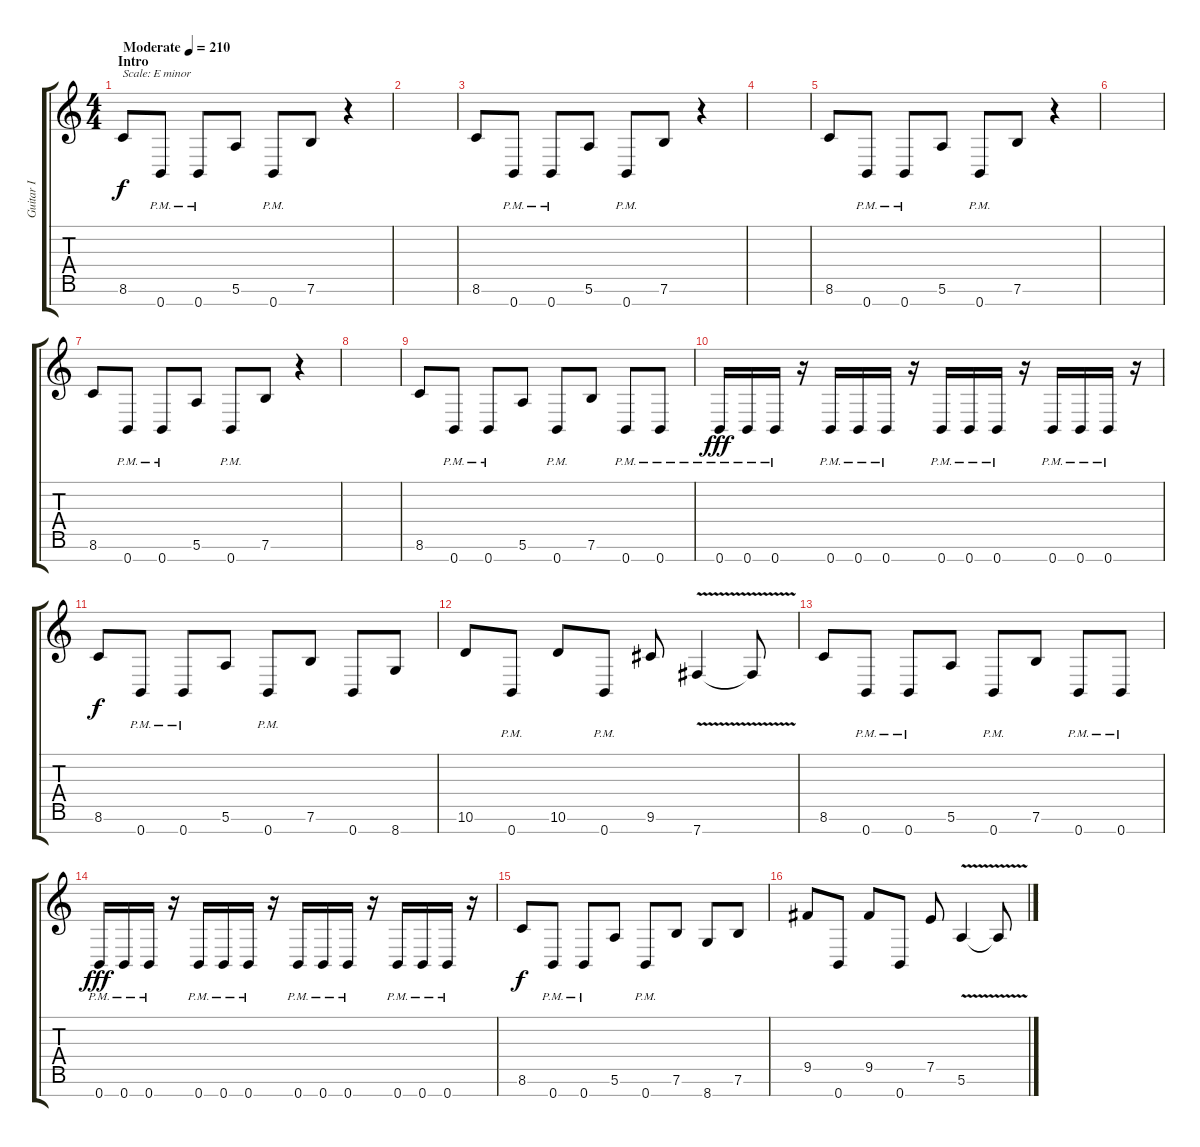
\track ("Guitar I" "Guitar I") {instrument distortionguitar}
\staff {score tabs}
\tuning (E4 B3 G3 D3 A2 E2 B1) {hide}
\ts (4 4)
\section ("" "Intro")
\tempo (210 "Moderate")
\clef g2
\ks c
8.6.8{txt "Scale: E minor" dy f instrument distortionguitar} 0.7{pm}.8 0.7{pm}.8 5.6.8 0.7{pm}.8 7.6.8 r.4 |
|
8.6.8 0.7{pm}.8 0.7{pm}.8 5.6.8 0.7{pm}.8 7.6.8 r.4 |
|
8.6.8 0.7{pm}.8 0.7{pm}.8 5.6.8 0.7{pm}.8 7.6.8 r.4 |
|
8.6.8 0.7{pm}.8 0.7{pm}.8 5.6.8 0.7{pm}.8 7.6.8 r.4 |
|
8.6.8 0.7{pm}.8 0.7{pm}.8 5.6.8 0.7{pm}.8 7.6.8 0.7{pm}.8 0.7{pm}.8 |
0.7{pm}.16{dy fff} 0.7{pm}.16 0.7{pm}.16 r.16 0.7{pm}.16 0.7{pm}.16 0.7{pm}.16 r.16 0.7{pm}.16 0.7{pm}.16 0.7{pm}.16 r.16 0.7{pm}.16 0.7{pm}.16 0.7{pm}.16 r.16 |
8.6.8{dy f} 0.7{pm}.8 0.7{pm}.8 5.6.8 0.7{pm}.8 7.6.8 0.7.8 8.7.8 |
10.6.8 0.7{pm}.8 10.6.8 0.7{pm}.8 9.6.8 7.7{v}.4 7.7{t}.8 |
8.6.8 0.7{pm}.8 0.7{pm}.8 5.6.8 0.7{pm}.8 7.6.8 0.7{pm}.8 0.7{pm}.8 |
0.7{pm}.16{dy fff} 0.7{pm}.16 0.7{pm}.16 r.16 0.7{pm}.16 0.7{pm}.16 0.7{pm}.16 r.16 0.7{pm}.16 0.7{pm}.16 0.7{pm}.16 r.16 0.7{pm}.16 0.7{pm}.16 0.7{pm}.16 r.16 |
8.6.8{dy f} 0.7{pm}.8 0.7{pm}.8 5.6.8 0.7{pm}.8 7.6.8 8.7.8 7.6.8 |
9.5.8 0.7.8 9.5.8 0.7.8 7.5.8 5.6{v}.4 5.6{t}.8
